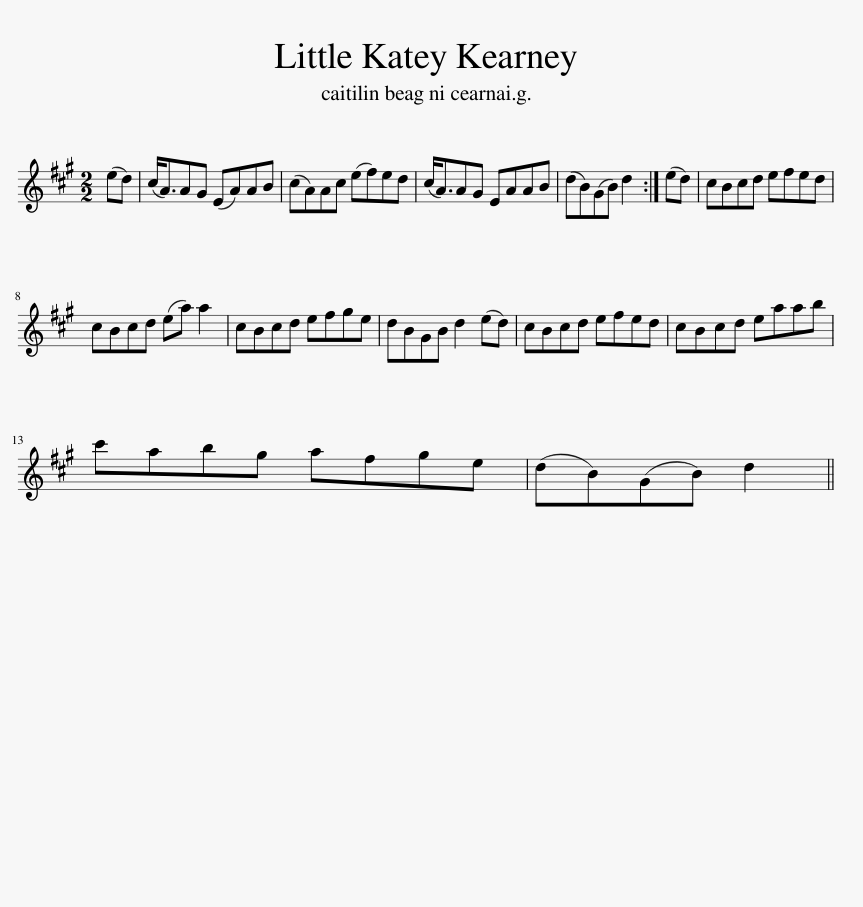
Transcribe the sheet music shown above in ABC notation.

X:1
L:1/8
M:2/2
I:linebreak $
K:A
V:1 treble
V:1
 (ed) | (c<A)AG (EA)AB | (cA)Ac (ef)ed | (c<A)AG EAAB | (dB)(GB) d2 :| %5
 (ed) | cBcd efed |$ cBcd (ea) a2 | cBcd efge | dBGB d2 (ed) | %10
 cBcd efed | cBcd eaab |$ c'abg afge | (dB)(GB) d2 || %14
